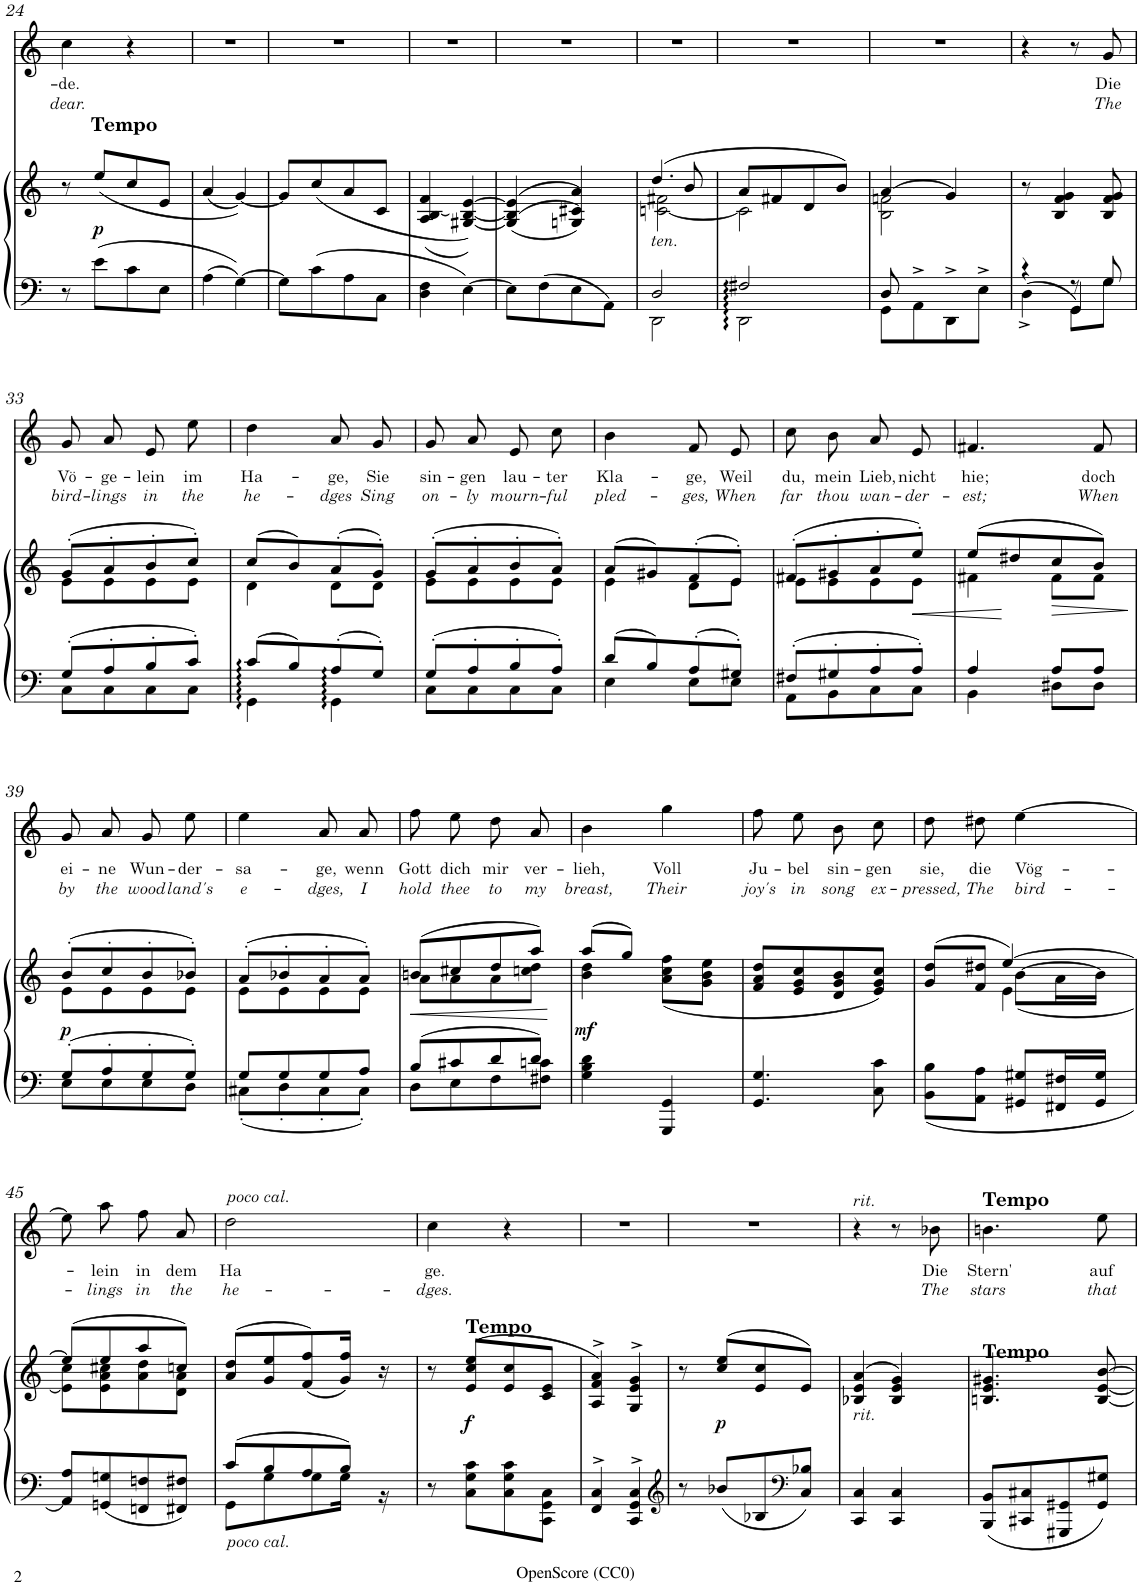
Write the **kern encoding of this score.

**kern	**kern	**dynam	**kern	**text	**text
*part2	*part2	*part2	*part1	*part1	*part1
*staff3	*staff2	*staff2/3	*staff1	*staff1	*staff1
*I"Pianoforte	*	*	*I"Gesang Voice	*	*
*I'Pno	*	*	*	*	*
!!LO:PB:g=z
*clefF4	*clefG2	*	*clefG2	*	*
*k[]	*k[]	*	*k[]	*	*
*M2/4	*M2/4	*	*M2/4	*	*
=24	=24	=24	=24	=24	=24
!	!	!	!	!LO:LY:b	!LO:LY:b
*	*	*	*^	*	*
8r	8r	.	4cc\	8ryy	-de.	dear.
!	!	!	!	!LO:TX:b:B:t=Tempo	!	!
!	!	!LO:DY:b	!	!	!	!
8e\L	(8ee/L	p	.	4.ryy	.	.
8c\	8cc/	.	4r	.	.	.
8E\J	8e/J	.	.	.	.	.
*	*	*	*v	*v	*	*
=25	=25	=25	=25	=25	=25
4A\	(4a/	.	2r	.	.
[4G\	[4g/))	.	.	.	.
=26	=26	=26	=26	=26	=26
8G\L]	8g/L]	.	2r	.	.
8c\	(8cc/	.	.	.	.
8A\	8a/	.	.	.	.
8C\J	8c/J	.	.	.	.
=27	=27	=27	=27	=27	=27
4D\ 4F\	(4A/ [4B/ 4f/	.	2r	.	.
[4E\	[4G#X/ 4B/_ [4e/))	.	.	.	.
=28	=28	=28	=28	=28	=28
8E\L]	(>((>4G#/] 4B/] 4e/]	.	2r	.	.
8F\	.	.	.	.	.
8E\	4Gn/ 4c#X/ 4a/)))	.	.	.	.
8AA\J	.	.	.	.	.
=29	=29	=29	=29	=29	=29
*^	*^	*	*	*	*
!	!	!LO:TX:b:i:t=ten.	!	!	!	!	!
2D/	2DD\	(4.dd~/	[2cn\ 2f#X\	.	2r	.	.
.	.	8b/	.	.	.	.	.
=30	=30	=30	=30	=30	=30	=30	=30
2F#X/	2DD\	8a/L	2c\]	.	2r	.	.
.	.	8f#X/	.	.	.	.	.
.	.	8d/	.	.	.	.	.
.	.	8b/J)	.	.	.	.	.
=31	=31	=31	=31	=31	=31	=31	=31
8GG\L	8D/	(>4a/	2B\ 2fn\	.	2r	.	.
8AA^>\	4.ryy	.	.	.	.	.	.
8DD^>\	.	4g/)	.	.	.	.	.
8E^>\J	.	.	.	.	.	.	.
*	*	*v	*v	*	*	*	*
=32	=32	=32	=32	=32	=32	=32
*	*^	*	*	*	*	*
4r	4D^<\	4ryy	8r	.	4r	.	.
.	.	.	4B/ 4f/ 4g/	.	.	.	.
8r	8GG\L	4GG/	.	.	8r	.	.
!	!	!	!	!	!	!LO:LY:b	!LO:LY:b
8G/	8G\J	.	8B/ 8f/ 8g/	.	8g/	Die	The
*	*v	*v	*	*	*	*	*
!!LO:LB:g=z
=33	=33	=33	=33	=33	=33	=33
*	*	*^	*	*	*	*
!	!	!	!	!	!	!LO:LY:b	!LO:LY:b
8G'/L	8C\L	(8g'/L	8e\L	.	8g/L	Vö-	bird-
!	!	!	!	!	!	!LO:LY:b	!LO:LY:b
8A'/	8C\	8a'/	8e\	.	8a/J	-ge-	-lings
!	!	!	!	!	!	!LO:LY:b	!LO:LY:b
8B'/	8C\	8b'/	8e\	.	8e/L	-lein	in
!	!	!	!	!	!	!LO:LY:b	!LO:LY:b
8c'/J	8C\J	8cc'/J)	8e\J	.	8ee/J	im	the
=34	=34	=34	=34	=34	=34	=34	=34
!	!	!	!	!	!	!LO:LY:b	!LO:LY:b
8c/L	4GG\	(8cc/L	4d\	.	4dd\	Ha-	he-
8B/	.	8b/)	.	.	.	.	.
!	!	!	!	!	!	!LO:LY:b	!LO:LY:b
8A'/	4GG\	(8a'/	8d\L	.	8a/L	-ge,	-dges
!	!	!	!	!	!	!LO:LY:b	!LO:LY:b
8G'/J	.	8g'/J)	8d\J	.	8g/J	Sie	Sing
=35	=35	=35	=35	=35	=35	=35	=35
!	!	!	!	!	!	!LO:LY:b	!LO:LY:b
8G'/L	8C\L	(8g'/L	8e\L	.	8g/L	sin-	on-
!	!	!	!	!	!	!LO:LY:b	!LO:LY:b
8A'/	8C\	8a'/	8e\	.	8a/J	-gen	-ly
!	!	!	!	!	!	!LO:LY:b	!LO:LY:b
8B'/	8C\	8b'/	8e\	.	8e/L	lau-	mourn-
!	!	!	!	!	!	!LO:LY:b	!LO:LY:b
8A'/J	8C\J	8a'/J)	8e\J	.	8cc/J	-ter	-ful
=36	=36	=36	=36	=36	=36	=36	=36
!	!	!	!	!	!	!LO:LY:b	!LO:LY:b
8d/L	4E\	(8a/L	4e\	.	4b\	Kla-	pled-
8B/	.	8g#X/)	.	.	.	.	.
!	!	!	!	!	!	!LO:LY:b	!LO:LY:b
8A'/	8E\L	(8f'/	8d\L	.	8f/L	-ge,	-ges,
!	!	!	!	!	!	!LO:LY:b	!LO:LY:b
8G#X'/J	8E\J	8e'/J)	8e\J	.	8e/J	Weil	When
=37	=37	=37	=37	=37	=37	=37	=37
!	!	!	!	!	!	!LO:LY:b	!LO:LY:b
8F#X'/L	8AA\L	(8f#X'/L	8e\L	.	8cc\L	du,	far
!	!	!	!	!	!	!LO:LY:b	!LO:LY:b
8G#X'/	8BB\	8g#X'/	8e\	.	8b\J	mein	thou
!	!	!	!	!	!	!LO:LY:b	!LO:LY:b
8A'/	8C\	8a'/	8e\	.	8a/L	Lieb,	wan-
!	!	!	!	!LO:HP:b	!	!LO:LY:b	!LO:LY:b
8A'/J	8C\J	8ee'/J)	8e\J	<	8e/J	nicht	-der-
=38	=38	=38	=38	=38	=38	=38	=38
!	!	!	!	!	!	!LO:LY:b	!LO:LY:b
4A/	4BB\	(8ee/L	4f#X\	.	4.f#X/	hie;	-est;
.	.	8dd#X/	.	[	.	.	.
!	!	!	!	!LO:HP:b	!	!	!
8A/L	8D#X\L	8cc/	8f#\L	>	.	.	.
!	!	!	!	!	!	!LO:LY:b	!LO:LY:b
8A/J	8D#\J	8b/J)	8f#\J	.	8f#/	doch	When
*v	*v	*	*	*	*	*	*
*	*v	*v	*	*	*	*
.	.	]	.	.	.
!!LO:LB:g=z
=39	=39	=39	=39	=39	=39
*^	*^	*	*	*	*
!	!	!	!	!LO:DY:b	!	!LO:LY:b	!LO:LY:b
8G'/L	8E\L	(8b'/L	8e\L	p	8g/L	ei-	by
!	!	!	!	!	!	!LO:LY:b	!LO:LY:b
8A'/	8E\	8cc'/	8e\	.	8a/J	-ne	the
!	!	!	!	!	!	!LO:LY:b	!LO:LY:b
8G'/	8E\	8b'/	8e\	.	8g\L	Wun-	wood-
!	!	!	!	!	!	!LO:LY:b	!LO:LY:b
8G'/J	8D\J	8b-X'/J)	8e\J	.	8ee\J	-der-	-land's
=40	=40	=40	=40	=40	=40	=40	=40
!	!	!	!	!	!	!LO:LY:b	!LO:LY:b
8G/L	8C#X'\L	(8a'/L	8e\L	.	4ee\	-sa-	e-
8G/	8D'\	8b-X'/	8e\	.	.	.	.
!	!	!	!	!	!	!LO:LY:b	!LO:LY:b
8G/	8C#'\	8a'/	8e\	.	8a/L	-ge,	-dges,
!	!	!	!	!	!	!LO:LY:b	!LO:LY:b
8A/J	8C#'\J	8a'/J)	8e\J	.	8a/J	wenn	I
=41	=41	=41	=41	=41	=41	=41	=41
!	!	!	!	!LO:HP:b	!	!LO:LY:b	!LO:LY:b
8B/L	8D\L	(8bn/L	8a\L	<	8ff\L	Gott	hold
!	!	!	!	!	!	!LO:LY:b	!LO:LY:b
8c#X/	8E\	8cc#X/	8a\	.	8ee\J	dich	thee
!	!	!	!	!	!	!LO:LY:b	!LO:LY:b
8d/	8F\	8dd/	8a\	.	8dd\L	mir	to
!	!	!	!	!	!	!LO:LY:b	!LO:LY:b
8d/J	8F#X\ 8cn\J	8aa/J)	8ccn\ 8dd\J	[	8a\J	ver-	my
=42	=42	=42	=42	=42	=42	=42	=42
!	!	!	!	!LO:DY:b	!	!LO:LY:b	!LO:LY:b
*v	*v	*	*	*	*	*	*
4G\ 4B\ 4d\	(8aa/L	4b\ 4dd\	mf	4b\	-lieh,	breast,
.	8gg/J)	.	.	.	.	.
!	!	!	!	!	!LO:LY:b	!LO:LY:b
4GGG/ 4GG/	(<8a\ 8cc\ 8ff\L	4ryy	.	4gg\	Voll	Their
.	8g\ 8b\ 8ee\J	.	.	.	.	.
*	*v	*v	*	*	*	*
=43	=43	=43	=43	=43	=43
!	!	!	!	!LO:LY:b	!LO:LY:b
4.GG/ 4.G/	8f/ 8a/ 8dd/L	.	8ff\L	Ju-	joy's
!	!	!	!	!LO:LY:b	!LO:LY:b
.	8e/ 8g/ 8cc/	.	8ee\J	-bel	in
!	!	!	!	!LO:LY:b	!LO:LY:b
.	8d/ 8g/ 8b/	.	8b\L	sin-	song
!	!	!	!	!LO:LY:b	!LO:LY:b
8C\ 8c\	8e/ 8g/ 8cc/J)	.	8cc\J	-gen	ex-
=44	=44	=44	=44	=44	=44
*	*^	*	*	*	*
*	*	*^	*	*	*	*
!	!	!	!	!	!	!LO:LY:b	!LO:LY:b
8BB\ 8B\L	(8g/ 8dd/L	4ryy	4ryy	.	8dd\L	sie,	-pressed,
!	!	!	!	!	!	!LO:LY:b	!LO:LY:b
8AA\ 8A\J	8f/ 8dd#X/J	.	.	.	8dd#X\J	die	The
!	!	!	!	!	!	!LO:LY:b	!LO:LY:b
8GG#X/ 8G#X/L	[4ee/)	[>8b\L	[4e\	.	[4ee\	Vög-	bird-
16FF#X/ 16F#X/L	.	16a\L	.	.	.	.	.
16GG#/ 16G#/JJ	.	16b\JJ]	.	.	.	.	.
*	*	*v	*v	*	*	*	*
!!LO:LB:g=z
=45	=45	=45	=45	=45	=45	=45
8AA/ 8A/L	(8ee/L]	8e\] 8cc\L	.	8ee\L]	.	.
!	!	!	!	!	!LO:LY:b	!LO:LY:b
8GGn/ 8Gn/	8ee/	8e\ 8a\ 8cc#X\	.	8aa\J	-lein	-lings
!	!	!	!	!	!LO:LY:b	!LO:LY:b
8FFn/ 8Fn/	8aa/	8a\ 8dd\	.	8ff\L	in	in
!	!	!	!	!	!LO:LY:b	!LO:LY:b
8FF#X/ 8F#X/J	8ccn/J)	8d\ 8a\J	.	8a\J	dem	the
=46	=46	=46	=46	=46	=46	=46
*^	*	*	*	*	*	*
!	!	!	!	!	!LO:TX:a:i:t=poco cal.	!	!
!LO:TX:b:i:t=poco cal.	!	!	!	!	!	!	!
!	!	!	!	!	!	!LO:LY:b	!LO:LY:b
*	*	*v	*v	*	*	*	*
8c/L	8GG\L	(>8a/ 8dd/L	.	2dd\	Ha	he-
8B/	8G\	8g/ 8ee/	.	.	.	.
8A/	8G\	(8f/ 8ff/)	.	.	.	.
8B/J	16G\Jk	16g/ 16ff/Jk)	.	.	.	.
.	16r	16r	.	.	.	.
=47	=47	=47	=47	=47	=47	=47
!	!	!	!	!	!LO:LY:b	!LO:LY:b
*v	*v	*	*	*^	*	*
8r	8r	.	4cc\	8ryy	-ge.	-dges.
!	!	!	!	!LO:TX:b:B:t=Tempo	!	!
!	!	!LO:DY:b	!	!	!	!
8C\ 8G\ 8c\L	(>8e/ 8cc/ 8ee/L	f	.	4.ryy	.	.
8C\ 8G\ 8c\	8e/ 8cc/	.	4r	.	.	.
8CC\ 8GG\ 8C\J	8c/ 8e/J	.	.	.	.	.
*	*	*	*v	*v	*	*
=48	=48	=48	=48	=48	=48
4FF/^> 4C/^>	4A/^> 4f/^> 4a/^>)	.	2r	.	.
4CC/^> 4GG/^> 4C/^>	4G/^> 4e/^> 4g/^>	.	.	.	.
=49	=49	=49	=49	=49	=49
*clefG2	*	*	*	*	*
8r	8r	.	2r	.	.
!	!	!LO:DY:b	!	!	!
8b-X/L	(>8cc/ 8ee/L	p	.	.	.
8B-X/	8e/ 8cc/	.	.	.	.
*clefF4	*	*	*	*	*
8C/ 8B-X/J	8e/J)	.	.	.	.
=50	=50	=50	=50	=50	=50
!	!	!	!LO:TX:a:i:t=rit.	!	!
!	!LO:TX:b:i:t=rit.	!	!	!	!
4CC/ 4C/	(>4B-X/ 4e/ 4a/	.	4r	.	.
4CC/ 4C/	4B-/ 4e/ 4g/)	.	8r	.	.
!	!	!	!	!LO:LY:b	!LO:LY:b
.	.	.	8b-X\	Die	The
=51	=51	=51	=51	=51	=51
!	!	!	!LO:TX:a:B:t=Tempo	!	!
!	!	!	!LO:TX:b:B:t=Tempo	!	!
!	!	!	!	!LO:LY:b	!LO:LY:b
8BBB/ 8BB/L	4.Bn/ 4.e/ 4.g#X/	.	4.bn\	Stern'	stars
8CC#X/ 8C#X/	.	.	.	.	.
8GGG#X/ 8GG#X/	.	.	.	.	.
!	!	!	!	!LO:LY:b	!LO:LY:b
8GG#/ 8G#X/J	[8B/ [8e/ [8b/	.	8ee\	auf	that
=	=	=	=	=	=
*-	*-	*-	*-	*-	*-
